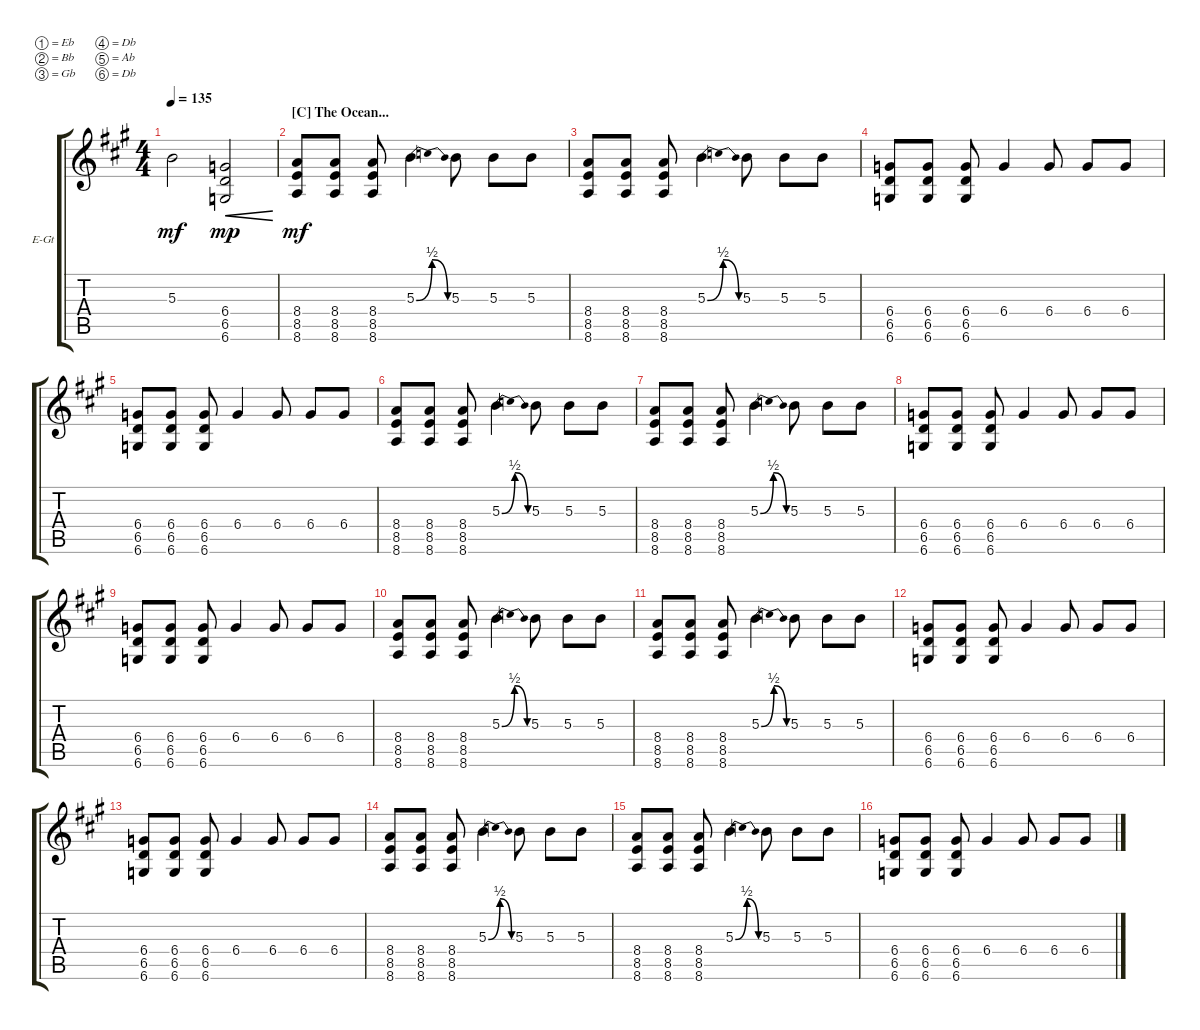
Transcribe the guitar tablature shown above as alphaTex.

\defaultSystemsLayout 4
\bracketExtendMode groupsimilarinstruments
\firstSystemTrackNameOrientation horizontal
\otherSystemsTrackNameOrientation horizontal
\track ("Guitar 2" "E-Gt") {instrument distortionguitar}
\staff {score tabs}
\tuning (Eb4 Bb3 Gb3 Db3 Ab2 Db2)
\ts (4 4)
\tempo 135
\clef g2
\ks f#minor
5.3{t}.2{dy mf} (6.6 6.5 6.4).2{cre dy mp} |
\section ("C" "The Ocean...")
(8.6 8.5 8.4).8{dy mf} (8.4 8.5 8.6).8 (8.4 8.5 8.6).8 5.3{be (bendrelease 0 0 20.4 2 37.199999999999996 2 48.6 0)}.4 5.3.8 5.3.8 5.3.8 |
(8.6 8.5 8.4).8 (8.4 8.5 8.6).8 (8.4 8.5 8.6).8 5.3{be (bendrelease 0 0 20.4 2 37.199999999999996 2 48.6 0)}.4 5.3.8 5.3.8 5.3.8 |
(6.6 6.5 6.4).8 (6.6 6.5 6.4).8 (6.6 6.5 6.4).8 6.4.4 6.4.8 6.4.8 6.4.8 |
(6.6 6.5 6.4).8 (6.6 6.5 6.4).8 (6.6 6.5 6.4).8 6.4.4 6.4.8 6.4.8 6.4.8 |
(8.6 8.5 8.4).8 (8.4 8.5 8.6).8 (8.4 8.5 8.6).8 5.3{be (bendrelease 0 0 20.4 2 37.199999999999996 2 48.6 0)}.4 5.3.8 5.3.8 5.3.8 |
(8.6 8.5 8.4).8 (8.4 8.5 8.6).8 (8.4 8.5 8.6).8 5.3{be (bendrelease 0 0 20.4 2 37.199999999999996 2 48.6 0)}.4 5.3.8 5.3.8 5.3.8 |
(6.6 6.5 6.4).8 (6.6 6.5 6.4).8 (6.6 6.5 6.4).8 6.4.4 6.4.8 6.4.8 6.4.8 |
(6.6 6.5 6.4).8 (6.6 6.5 6.4).8 (6.6 6.5 6.4).8 6.4.4 6.4.8 6.4.8 6.4.8 |
(8.6 8.5 8.4).8 (8.4 8.5 8.6).8 (8.4 8.5 8.6).8 5.3{be (bendrelease 0 0 20.4 2 37.199999999999996 2 48.6 0)}.4 5.3.8 5.3.8 5.3.8 |
(8.6 8.5 8.4).8 (8.4 8.5 8.6).8 (8.4 8.5 8.6).8 5.3{be (bendrelease 0 0 20.4 2 37.199999999999996 2 48.6 0)}.4 5.3.8 5.3.8 5.3.8 |
(6.6 6.5 6.4).8 (6.6 6.5 6.4).8 (6.6 6.5 6.4).8 6.4.4 6.4.8 6.4.8 6.4.8 |
(6.6 6.5 6.4).8 (6.6 6.5 6.4).8 (6.6 6.5 6.4).8 6.4.4 6.4.8 6.4.8 6.4.8 |
(8.6 8.5 8.4).8 (8.4 8.5 8.6).8 (8.4 8.5 8.6).8 5.3{be (bendrelease 0 0 20.4 2 37.199999999999996 2 48.6 0)}.4 5.3.8 5.3.8 5.3.8 |
(8.6 8.5 8.4).8 (8.4 8.5 8.6).8 (8.4 8.5 8.6).8 5.3{be (bendrelease 0 0 20.4 2 37.199999999999996 2 48.6 0)}.4 5.3.8 5.3.8 5.3.8 |
(6.6 6.5 6.4).8 (6.6 6.5 6.4).8 (6.6 6.5 6.4).8 6.4.4 6.4.8 6.4.8 6.4.8
